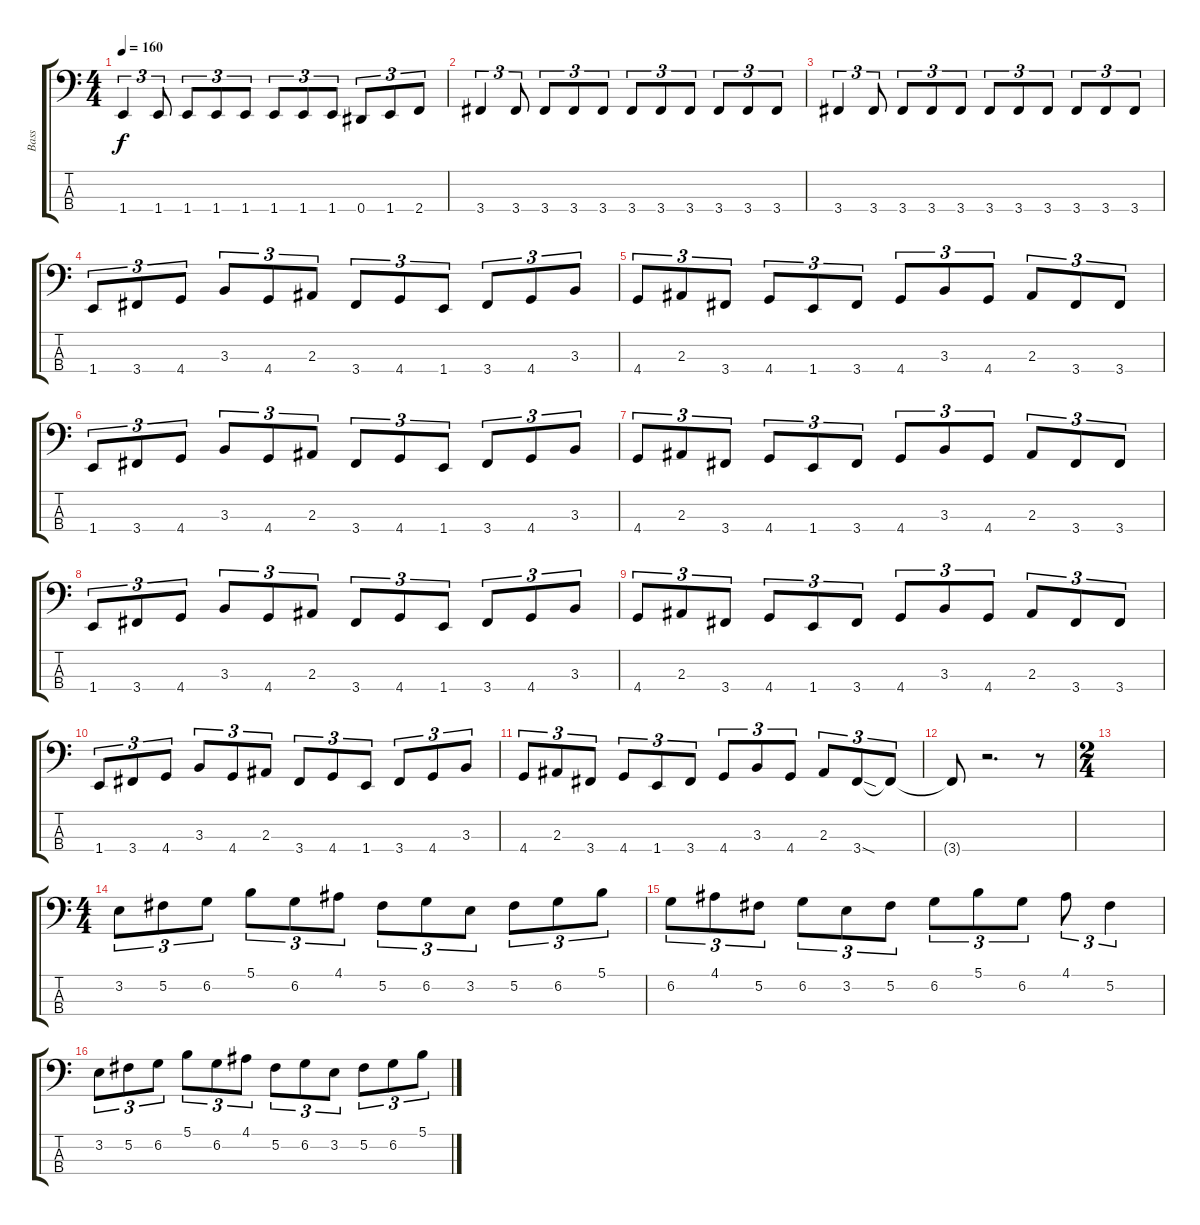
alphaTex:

\track ("Bass" "Bass") {instrument electricbasspick}
\staff {score tabs}
\tuning (Gb2 Db2 Ab1 Eb1) {hide}
\ts (4 4)
\tempo 160
\clef f4
\ks c
1.4.4{tu (3 2) dy f} 1.4.8{tu (3 2)} 1.4.8{tu (3 2)} 1.4.8{tu (3 2)} 1.4.8{tu (3 2)} 1.4.8{tu (3 2)} 1.4.8{tu (3 2)} 1.4.8{tu (3 2)} 0.4.8{tu (3 2)} 1.4.8{tu (3 2)} 2.4.8{tu (3 2)} |
3.4.4{tu (3 2)} 3.4.8{tu (3 2)} 3.4.8{tu (3 2)} 3.4.8{tu (3 2)} 3.4.8{tu (3 2)} 3.4.8{tu (3 2)} 3.4.8{tu (3 2)} 3.4.8{tu (3 2)} 3.4.8{tu (3 2)} 3.4.8{tu (3 2)} 3.4.8{tu (3 2)} |
3.4.4{tu (3 2)} 3.4.8{tu (3 2)} 3.4.8{tu (3 2)} 3.4.8{tu (3 2)} 3.4.8{tu (3 2)} 3.4.8{tu (3 2)} 3.4.8{tu (3 2)} 3.4.8{tu (3 2)} 3.4.8{tu (3 2)} 3.4.8{tu (3 2)} 3.4.8{tu (3 2)} |
\section ("" "")
1.4.8{tu (3 2)} 3.4.8{tu (3 2)} 4.4.8{tu (3 2)} 3.3.8{tu (3 2)} 4.4.8{tu (3 2)} 2.3.8{tu (3 2)} 3.4.8{tu (3 2)} 4.4.8{tu (3 2)} 1.4.8{tu (3 2)} 3.4.8{tu (3 2)} 4.4.8{tu (3 2)} 3.3.8{tu (3 2)} |
4.4.8{tu (3 2)} 2.3.8{tu (3 2)} 3.4.8{tu (3 2)} 4.4.8{tu (3 2)} 1.4.8{tu (3 2)} 3.4.8{tu (3 2)} 4.4.8{tu (3 2)} 3.3.8{tu (3 2)} 4.4.8{tu (3 2)} 2.3.8{tu (3 2)} 3.4.8{tu (3 2)} 3.4.8{tu (3 2)} |
1.4.8{tu (3 2)} 3.4.8{tu (3 2)} 4.4.8{tu (3 2)} 3.3.8{tu (3 2)} 4.4.8{tu (3 2)} 2.3.8{tu (3 2)} 3.4.8{tu (3 2)} 4.4.8{tu (3 2)} 1.4.8{tu (3 2)} 3.4.8{tu (3 2)} 4.4.8{tu (3 2)} 3.3.8{tu (3 2)} |
4.4.8{tu (3 2)} 2.3.8{tu (3 2)} 3.4.8{tu (3 2)} 4.4.8{tu (3 2)} 1.4.8{tu (3 2)} 3.4.8{tu (3 2)} 4.4.8{tu (3 2)} 3.3.8{tu (3 2)} 4.4.8{tu (3 2)} 2.3.8{tu (3 2)} 3.4.8{tu (3 2)} 3.4.8{tu (3 2)} |
1.4.8{tu (3 2)} 3.4.8{tu (3 2)} 4.4.8{tu (3 2)} 3.3.8{tu (3 2)} 4.4.8{tu (3 2)} 2.3.8{tu (3 2)} 3.4.8{tu (3 2)} 4.4.8{tu (3 2)} 1.4.8{tu (3 2)} 3.4.8{tu (3 2)} 4.4.8{tu (3 2)} 3.3.8{tu (3 2)} |
4.4.8{tu (3 2)} 2.3.8{tu (3 2)} 3.4.8{tu (3 2)} 4.4.8{tu (3 2)} 1.4.8{tu (3 2)} 3.4.8{tu (3 2)} 4.4.8{tu (3 2)} 3.3.8{tu (3 2)} 4.4.8{tu (3 2)} 2.3.8{tu (3 2)} 3.4.8{tu (3 2)} 3.4.8{tu (3 2)} |
1.4.8{tu (3 2)} 3.4.8{tu (3 2)} 4.4.8{tu (3 2)} 3.3.8{tu (3 2)} 4.4.8{tu (3 2)} 2.3.8{tu (3 2)} 3.4.8{tu (3 2)} 4.4.8{tu (3 2)} 1.4.8{tu (3 2)} 3.4.8{tu (3 2)} 4.4.8{tu (3 2)} 3.3.8{tu (3 2)} |
4.4.8{tu (3 2)} 2.3.8{tu (3 2)} 3.4.8{tu (3 2)} 4.4.8{tu (3 2)} 1.4.8{tu (3 2)} 3.4.8{tu (3 2)} 4.4.8{tu (3 2)} 3.3.8{tu (3 2)} 4.4.8{tu (3 2)} 2.3.8{tu (3 2)} 3.4{sod}.8{tu (3 2)} 3.4{t}.8{tu (3 2)} |
3.4{t}.8 r.2{d} r.8 |
\ts (2 4)
|
\ts (4 4)
\section ("" "")
3.2.8{tu (3 2)} 5.2.8{tu (3 2)} 6.2.8{tu (3 2)} 5.1.8{tu (3 2)} 6.2.8{tu (3 2)} 4.1.8{tu (3 2)} 5.2.8{tu (3 2)} 6.2.8{tu (3 2)} 3.2.8{tu (3 2)} 5.2.8{tu (3 2)} 6.2.8{tu (3 2)} 5.1.8{tu (3 2)} |
6.2.8{tu (3 2)} 4.1.8{tu (3 2)} 5.2.8{tu (3 2)} 6.2.8{tu (3 2)} 3.2.8{tu (3 2)} 5.2.8{tu (3 2)} 6.2.8{tu (3 2)} 5.1.8{tu (3 2)} 6.2.8{tu (3 2)} 4.1.8{tu (3 2)} 5.2.4{tu (3 2)} |
3.2.8{tu (3 2)} 5.2.8{tu (3 2)} 6.2.8{tu (3 2)} 5.1.8{tu (3 2)} 6.2.8{tu (3 2)} 4.1.8{tu (3 2)} 5.2.8{tu (3 2)} 6.2.8{tu (3 2)} 3.2.8{tu (3 2)} 5.2.8{tu (3 2)} 6.2.8{tu (3 2)} 5.1.8{tu (3 2)}
